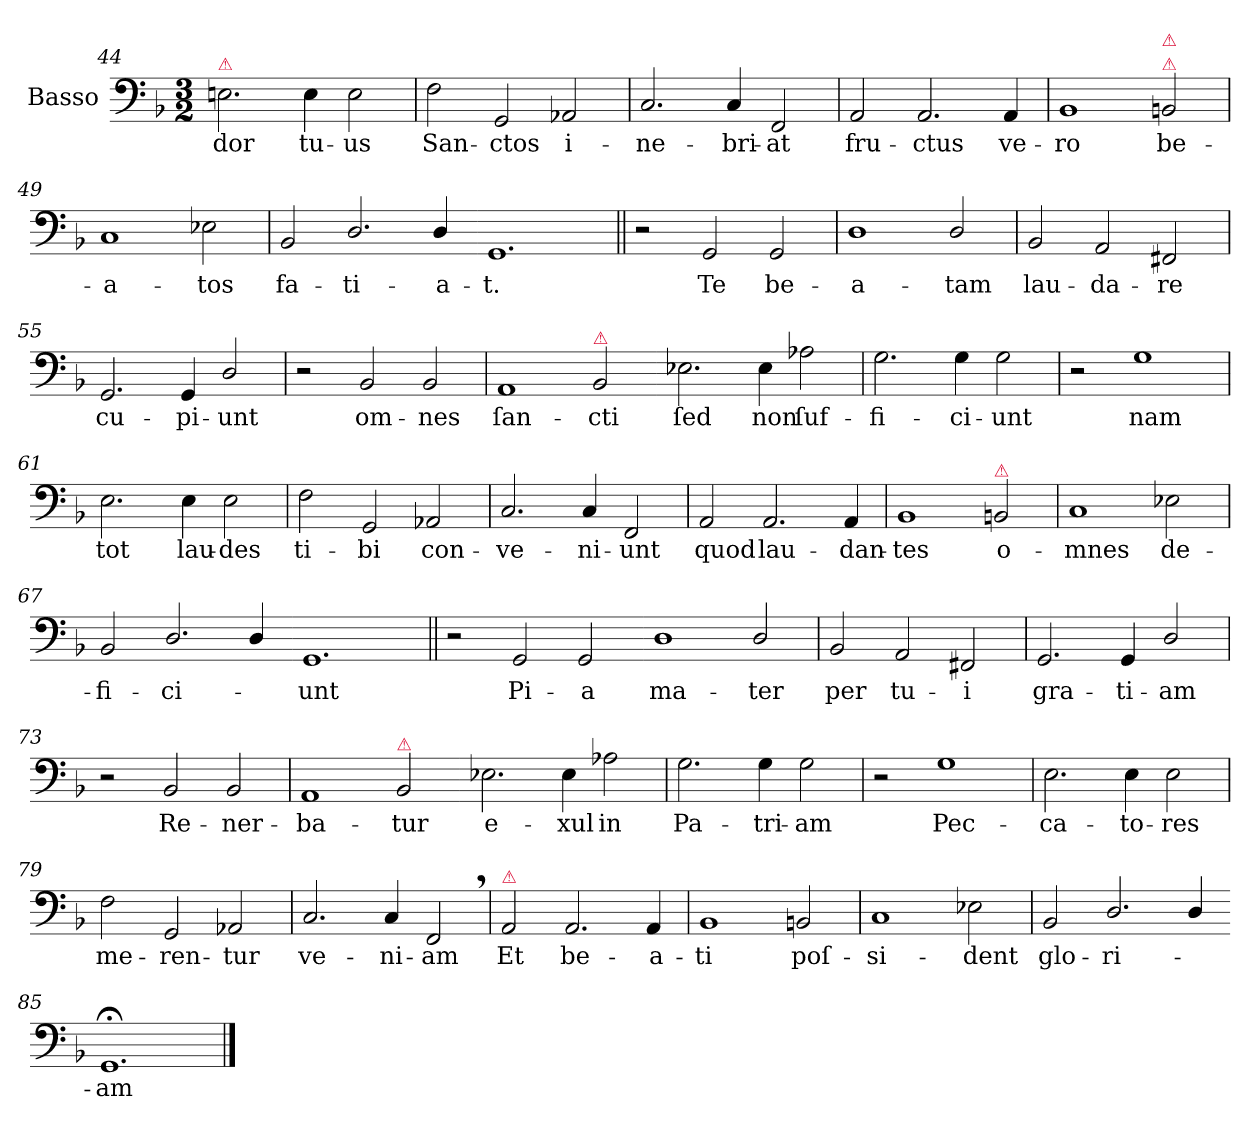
**kern	**text
*part1	*part1
*staff1	*staff1
*I"Basso	*
*I'B	*
*clefF4	*
*k[b-]	*
*M3/2	*
=44	=44
!LO:TX:a:color=crimson:t=⚠	!
2.En\	-dor
4E\	tu-
2E\	-us
=45	=45
2F\	San-
2GG/	-ctos
2AA-X/	i-
=46	=46
2.C/	-ne-
4C/	-bri-
2FF/	-at
=47	=47
2AA/	fru-
2.AA/	-ctus
4AA/	ve-
=48	=48
1BB-/	-ro
!LO:TX:a:color=crimson:t=⚠	!
!LO:TX:a:color=crimson:t=⚠	!
2BBn/	be-
=49	=49
1C/	-a-
2E-X\	-tos
=50	=50
2BB-/	fa-
2.D/	-ti-
4D/	-a-
=51-	=51-
1.GG/	-t.
=52||	=52||
2r	.
2GG/	Te
2GG/	be-
=53	=53
1D\	-a-
2D/	-tam
=54	=54
2BB-/	lau-
2AA/	-da-
2FF#X/	-re
=55	=55
2.GG/	cu-
4GG/	-pi-
2D/	-unt
=56	=56
2r	.
2BB-/	om-
2BB-/	-nes
=57	=57
1AA/	ſan-
!LO:TX:a:color=crimson:t=⚠	!
2BB-/	-cti
=58-	=58-
2.E-X\	ſed
4E-\	non
2A-X\	ſuf-
=59	=59
2.G\	-fi-
4G\	-ci-
2G\	-unt
=60	=60
2r	.
1G\	nam
=61	=61
2.E\	tot
4E\	lau-
2E\	-des
=62	=62
2F\	ti-
2GG/	-bi
2AA-X/	con-
=63	=63
2.C/	-ve-
4C/	-ni-
2FF/	-unt
=64	=64
2AA/	quod
2.AA/	lau-
4AA/	-dan-
=65	=65
1BB-/	-tes
!LO:TX:a:color=crimson:t=⚠	!
2BBn/	o-
=66	=66
1C/	-mnes
2E-X\	de-
=67	=67
2BB-/	-fi-
2.D/	-ci-
4D/	.
=68-	=68-
1.GG/	-unt
=69||	=69||
2r	.
2GG/	Pi-
2GG/	-a
=70-	=70-
1D\	ma-
2D/	-ter
=71	=71
2BB-/	per
2AA/	tu-
2FF#X/	-i
=72	=72
2.GG/	gra-
4GG/	-ti-
2D/	-am
=73	=73
2r	.
2BB-/	Re-
2BB-/	-ner-
=74	=74
1AA/	-ba-
!LO:TX:a:color=crimson:t=⚠	!
2BB-/	-tur
=75-	=75-
2.E-X\	e-
4E-\	-xul
2A-X\	in
=76	=76
2.G\	Pa-
4G\	-tri-
2G\	-am
=77	=77
2r	.
1G\	Pec-
=78	=78
2.E\	-ca-
4E\	-to-
2E\	-res
=79	=79
2F\	me-
2GG/	-ren-
2AA-X/	-tur
=80	=80
2.C/	ve-
4C/	-ni-
2FF,</	-am
=81	=81
!LO:TX:a:color=crimson:t=⚠	!
2AA/	Et
2.AA/	be-
4AA/	-a-
=82	=82
1BB-/	-ti
2BBn/	poſ-
=83	=83
1C/	-si-
2E-X\	-dent
=84	=84
2BB-/	glo-
2.D/	-ri-
4D/	.
=85-	=85-
1.GG;</	-am
==	==
*-	*-
